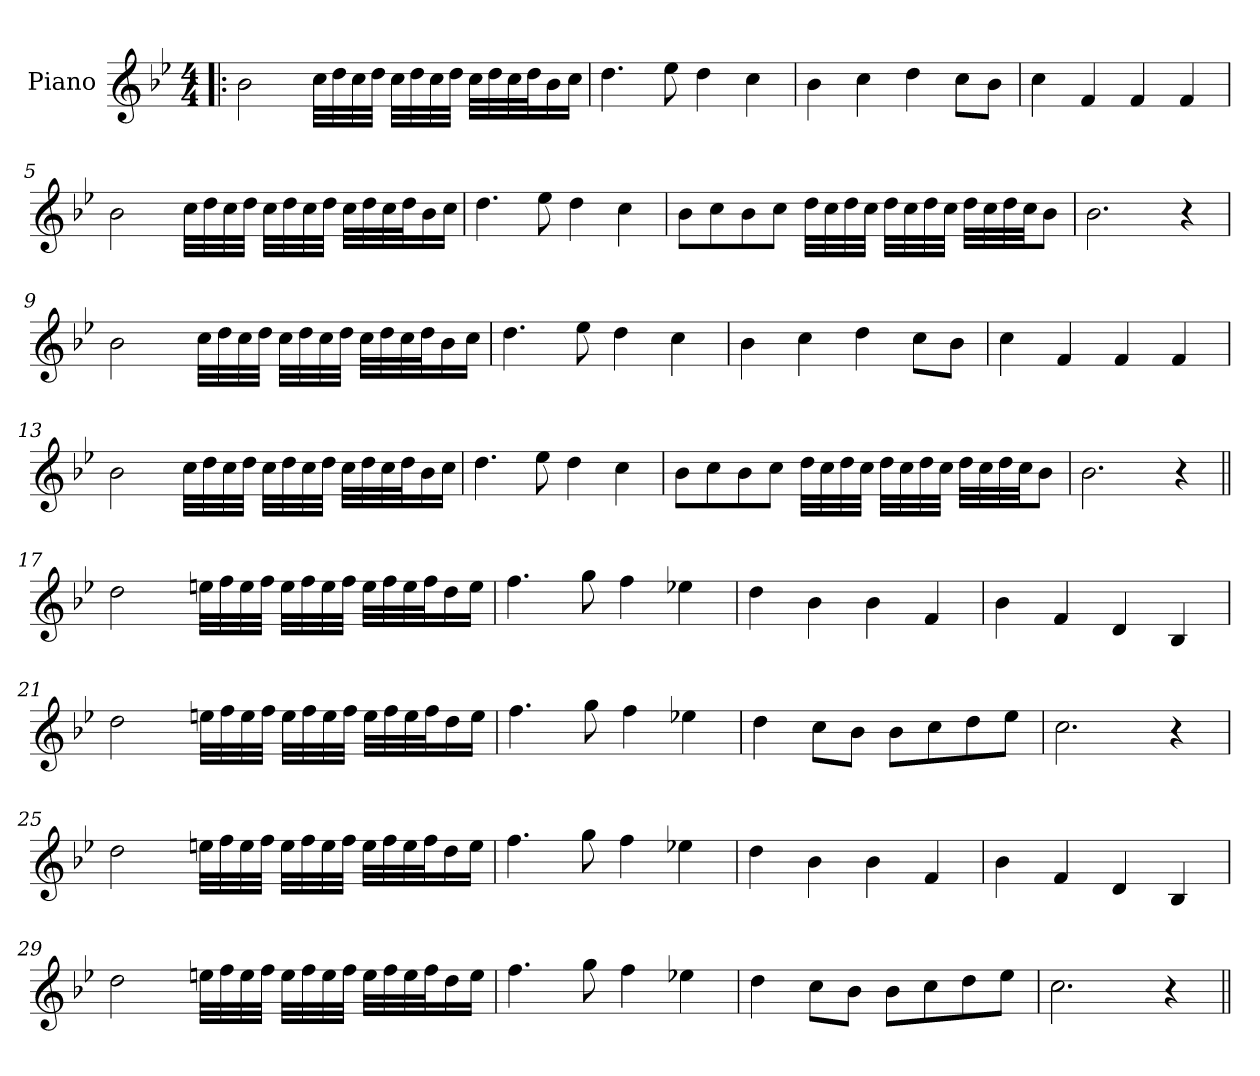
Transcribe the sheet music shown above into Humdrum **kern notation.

**kern
*part1
*staff1
*I"Piano
*I'Pno.
*clefG2
*k[b-e-]
*B-:
*M4/4
=1!|:
2b-\
32cc\LLL
32dd\
32cc\
32dd\JJJ
32cc\LLL
32dd\
32cc\
32dd\JJJ
32cc\LLL
32dd\
32cc\
32dd\J
16b-\
16cc\JJ
=2
4.dd\
8ee-\
4dd\
4cc\
=3
4b-\
4cc\
4dd\
8cc\L
8b-\J
=4
4cc\
4f/
4f/
4f/
!!LO:LB:g=z
=5
2b-\
32cc\LLL
32dd\
32cc\
32dd\JJJ
32cc\LLL
32dd\
32cc\
32dd\JJJ
32cc\LLL
32dd\
32cc\
32dd\J
16b-\
16cc\JJ
=6
4.dd\
8ee-\
4dd\
4cc\
=7
8b-\L
8cc\
8b-\
8cc\J
32dd\LLL
32cc\
32dd\
32cc\JJJ
32dd\LLL
32cc\
32dd\
32cc\JJJ
32dd\LLL
32cc\
32dd\
32cc\JJ
8b-\J
=8
2.b-\
4r
!!LO:LB:g=z
=9
2b-\
32cc\LLL
32dd\
32cc\
32dd\JJJ
32cc\LLL
32dd\
32cc\
32dd\JJJ
32cc\LLL
32dd\
32cc\
32dd\J
16b-\
16cc\JJ
=10
4.dd\
8ee-\
4dd\
4cc\
=11
4b-\
4cc\
4dd\
8cc\L
8b-\J
=12
4cc\
4f/
4f/
4f/
!!LO:LB:g=z
=13
2b-\
32cc\LLL
32dd\
32cc\
32dd\JJJ
32cc\LLL
32dd\
32cc\
32dd\JJJ
32cc\LLL
32dd\
32cc\
32dd\J
16b-\
16cc\JJ
=14
4.dd\
8ee-\
4dd\
4cc\
=15
8b-\L
8cc\
8b-\
8cc\J
32dd\LLL
32cc\
32dd\
32cc\JJJ
32dd\LLL
32cc\
32dd\
32cc\JJJ
32dd\LLL
32cc\
32dd\
32cc\JJ
8b-\J
=16
2.b-\
4r
!!LO:LB:g=z
=17||
2dd\
32een\LLL
32ff\
32ee\
32ff\JJJ
32ee\LLL
32ff\
32ee\
32ff\JJJ
32ee\LLL
32ff\
32ee\
32ff\J
16dd\
16ee\JJ
=18
4.ff\
8gg\
4ff\
4ee-X\
=19
4dd\
4b-\
4b-\
4f/
=20
4b-\
4f/
4d/
4B-/
!!LO:LB:g=z
=21
2dd\
32een\LLL
32ff\
32ee\
32ff\JJJ
32ee\LLL
32ff\
32ee\
32ff\JJJ
32ee\LLL
32ff\
32ee\
32ff\J
16dd\
16ee\JJ
=22
4.ff\
8gg\
4ff\
4ee-X\
=23
4dd\
8cc\L
8b-\J
8b-\L
8cc\
8dd\
8ee-\J
=24
2.cc\
4r
!!LO:LB:g=z
=25
2dd\
32een\LLL
32ff\
32ee\
32ff\JJJ
32ee\LLL
32ff\
32ee\
32ff\JJJ
32ee\LLL
32ff\
32ee\
32ff\J
16dd\
16ee\JJ
=26
4.ff\
8gg\
4ff\
4ee-X\
=27
4dd\
4b-\
4b-\
4f/
=28
4b-\
4f/
4d/
4B-/
!!LO:LB:g=z
=29
2dd\
32een\LLL
32ff\
32ee\
32ff\JJJ
32ee\LLL
32ff\
32ee\
32ff\JJJ
32ee\LLL
32ff\
32ee\
32ff\J
16dd\
16ee\JJ
=30
4.ff\
8gg\
4ff\
4ee-X\
=31
4dd\
8cc\L
8b-\J
8b-\L
8cc\
8dd\
8ee-\J
=32
2.cc\
4r
=||
*-
